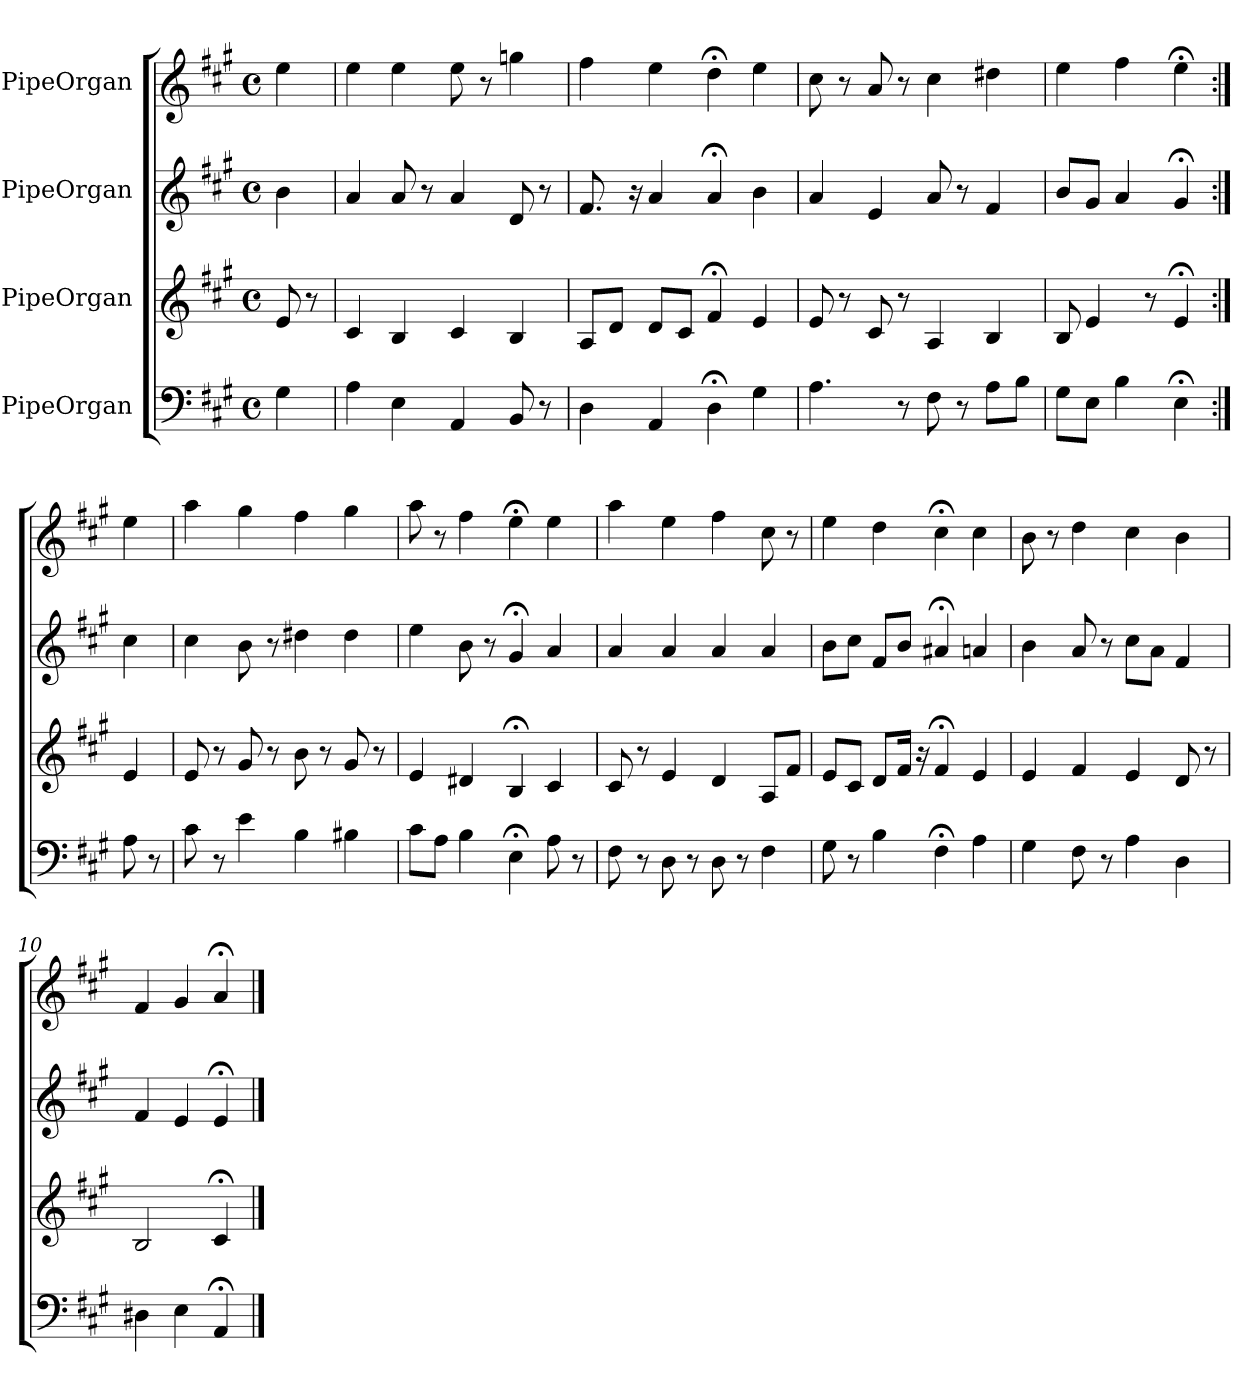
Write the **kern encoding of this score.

**kern	**kern	**kern	**kern
*part4	*part3	*part2	*part1
*staff4	*staff3	*staff2	*staff1
*I"PipeOrgan	*I"PipeOrgan	*I"PipeOrgan	*I"PipeOrgan
*k[f#c#g#]	*k[f#c#g#]	*k[f#c#g#]	*k[f#c#g#]
*A:	*A:	*A:	*A:
*M4/4	*M4/4	*M4/4	*M4/4
*met(c)	*met(c)	*met(c)	*met(c)
*MM60	*MM60	*MM60	*MM60
=	=	=	=
4G#	8e	4b	4ee
.	8r	.	.
=1	=1	=1	=1
4A	4c#	4a	4ee
4E	4B	8a	4ee
.	.	8r	.
4AA	4c#	4a	8ee
.	.	.	8r
8BB	4B	8d	4ggn
8r	.	8r	.
=2	=2	=2	=2
4D	8AL	8.f#	4ff#
.	8dJ	.	.
.	.	16r	.
4AA	8dL	4a	4ee
.	8c#J	.	.
4D;<	4f#;<	4a;<	4dd;<
4G#	4e	4b	4ee
=3	=3	=3	=3
4.A	8e	4a	8cc#
.	8r	.	8r
.	8c#	4e	8a
8r	8r	.	8r
8F#	4A	8a	4cc#
8r	.	8r	.
8AL	4B	4f#	4dd#X
8BJ	.	.	.
=4	=4	=4	=4
8G#L	8B	8bL	4ee
8EJ	4e	8g#J	.
4B	.	4a	4ff#
.	8r	.	.
4E;<	4e;<	4g#;<	4ee;<
=:|!	=:|!	=:|!	=:|!
8A	4e	4cc#	4ee
8r	.	.	.
=5	=5	=5	=5
8c#	8e	4cc#	4aa
8r	8r	.	.
4e	8g#	8b	4gg#
.	8r	8r	.
4B	8b	4dd#X	4ff#
.	8r	.	.
4B#X	8g#	4dd#	4gg#
.	8r	.	.
=6	=6	=6	=6
8c#L	4e	4ee	8aa
8AJ	.	.	8r
4B	4d#X	8b	4ff#
.	.	8r	.
4E;<	4B;<	4g#;<	4ee;<
8A	4c#	4a	4ee
8r	.	.	.
=7	=7	=7	=7
8F#	8c#	4a	4aa
8r	8r	.	.
8D	4e	4a	4ee
8r	.	.	.
8D	4d	4a	4ff#
8r	.	.	.
4F#	8AL	4a	8cc#
.	8f#J	.	8r
=8	=8	=8	=8
8G#	8eL	8bL	4ee
8r	8c#J	8cc#J	.
4B	8dL	8f#L	4dd
.	16f#Jk	8bJ	.
.	16r	.	.
4F#;<	4f#;<	4a#X;<	4cc#;<
4A	4e	4an	4cc#
=9	=9	=9	=9
4G#	4e	4b	8b
.	.	.	8r
8F#	4f#	8a	4dd
8r	.	8r	.
4A	4e	8cc#L	4cc#
.	.	8aJ	.
4D	8d	4f#	4b
.	8r	.	.
=10	=10	=10	=10
4D#X	2B	4f#	4f#
4E	.	4e	4g#
4AA;<	4c#;<	4e;<	4a;<
==	==	==	==
*-	*-	*-	*-
